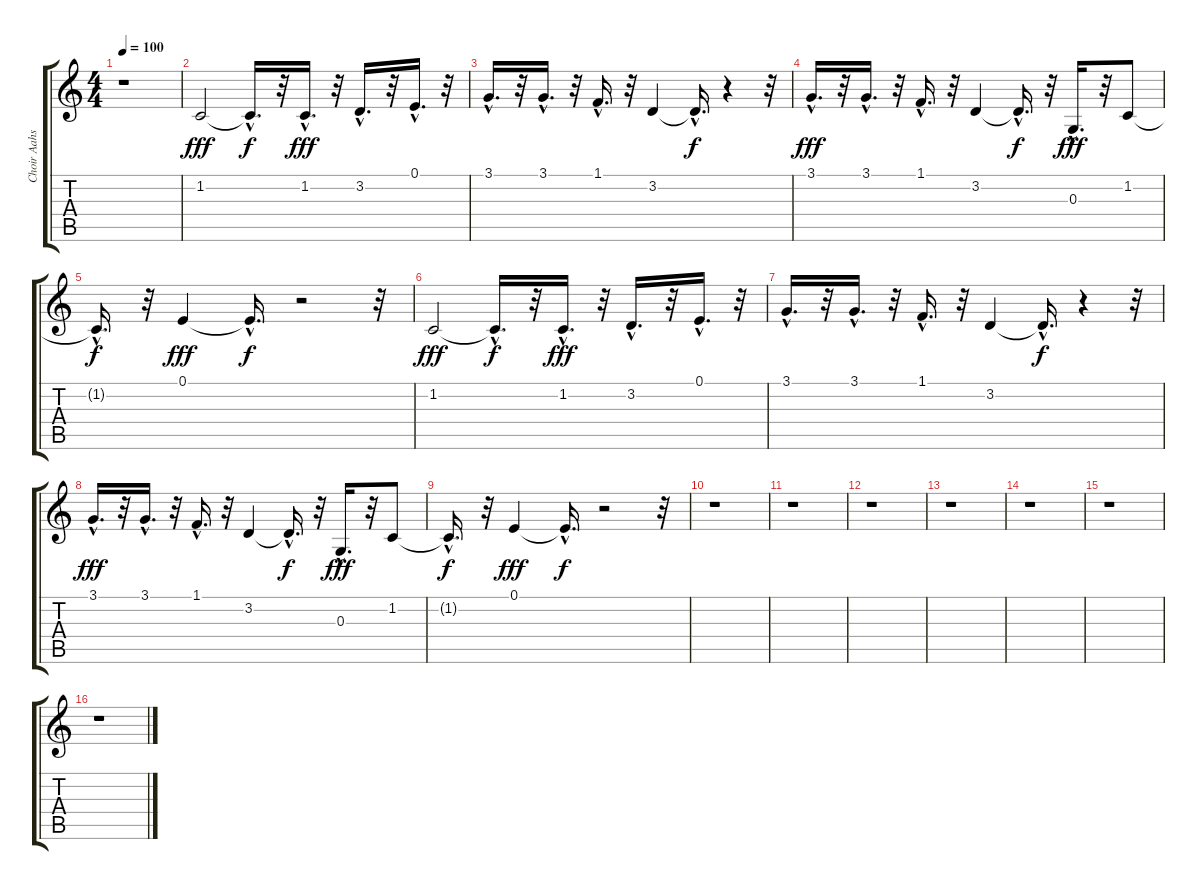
\track ("Choir Aahs 2 " "Choir Aahs") {instrument choiraahs}
\staff {score tabs}
\tuning (E4 B3 G3 D3 A2 E2) {hide}
\ts (4 4)
\tempo 100
\clef g2
\ks c
r.1{dy fff instrument choiraahs} |
1.2.2 1.2{hac t}.16{d dy f} r.32 1.2{hac}.16{d dy fff} r.32 3.2{hac}.16{d} r.32 0.1{hac}.16{d} r.32 |
3.1{hac}.16{d} r.32 3.1{hac}.16{d} r.32 1.1{hac}.16{d} r.32 3.2.4 3.2{hac t}.16{d dy f} r.4 r.32 |
3.1{hac}.16{d dy fff} r.32 3.1{hac}.16{d} r.32 1.1{hac}.16{d} r.32 3.2.4 3.2{hac t}.16{d dy f} r.32 0.3{hac}.16{d dy fff} r.32 1.2.8 |
1.2{hac t}.16{d dy f} r.32 0.1.4{dy fff} 0.1{hac t}.16{d dy f} r.2 r.32 |
1.2.2{dy fff} 1.2{hac t}.16{d dy f} r.32 1.2{hac}.16{d dy fff} r.32 3.2{hac}.16{d} r.32 0.1{hac}.16{d} r.32 |
3.1{hac}.16{d} r.32 3.1{hac}.16{d} r.32 1.1{hac}.16{d} r.32 3.2.4 3.2{hac t}.16{d dy f} r.4 r.32 |
3.1{hac}.16{d dy fff} r.32 3.1{hac}.16{d} r.32 1.1{hac}.16{d} r.32 3.2.4 3.2{hac t}.16{d dy f} r.32 0.3{hac}.16{d dy fff} r.32 1.2.8 |
1.2{hac t}.16{d dy f} r.32 0.1.4{dy fff} 0.1{hac t}.16{d dy f} r.2 r.32 |
r.1 |
r.1 |
r.1 |
r.1 |
r.1 |
r.1 |
r.1
